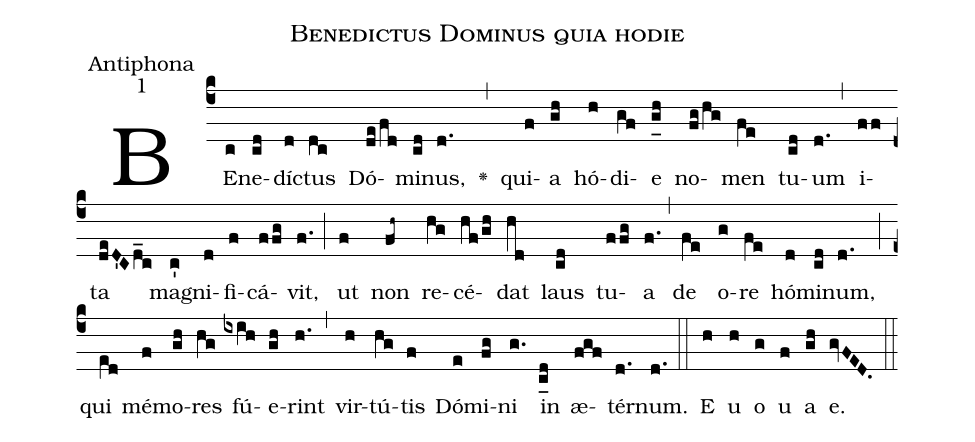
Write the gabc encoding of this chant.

name:Benedictus Dominus quia hodie;
office-part:Antiphona;
mode:1;
%%
(c4) BE(c)ne(cd)dí(d)ctus(dc) Dó(de/fd)mi(cd)nus,(d.) <v>\greheightstar</v>(,) qui(f)a(gh) hó(h)di(gf)e(g_[uh:l]h) no(fg/hg)men(fe) tu(cd)um(d.) (,) i(ff)ta(deD'Cd_c) ma(c')gni(d)fi(f)cá(ffg)vit,(f.) (;) ut(f) non(fh~) re(hg)cé(hf/gh)dat(hd) laus(cd) tu(ffg)a(f.) (,) de(fe) o(g)re(fe) hó(d)mi(cd)num,(d.) (;) qui(e[ll:1]d) mé(f)mo(gh)res(hg) fú(ixih)e(gh)rint(h.) (,) vir(h)tú(hg)tis(f) Dó(e)mi(fg)ni(g.) in(c_[ll:1]d) æ(fgf)tér(d.)num.(d.) (::) <eu>E(h) u(h) o(g) u(f) a(gh) e.</eu>(gvFED.) (::)
